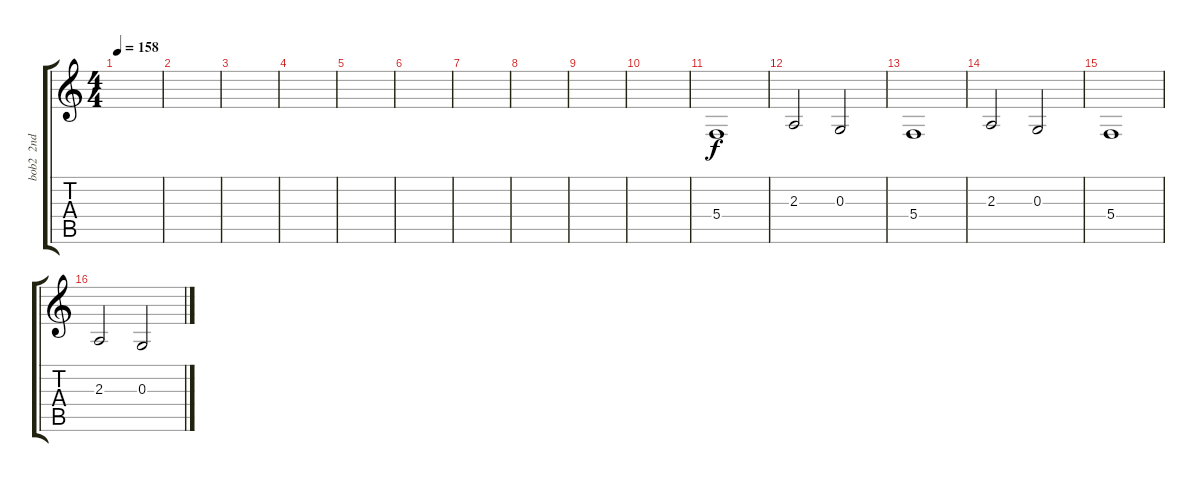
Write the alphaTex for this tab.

\track ("bob2  2nd voice synthetiser" "bob2  2nd ") {instrument pad4choir}
\staff {score tabs}
\tuning (E4 C4 G3 C3 G2 C2) {hide}
\ts (4 4)
\tempo 158
\clef g2
\ks c
|
|
|
|
|
|
|
|
|
|
5.4.1 |
2.3.2 0.3.2 |
5.4.1 |
2.3.2 0.3.2 |
5.4.1 |
2.3.2 0.3.2
